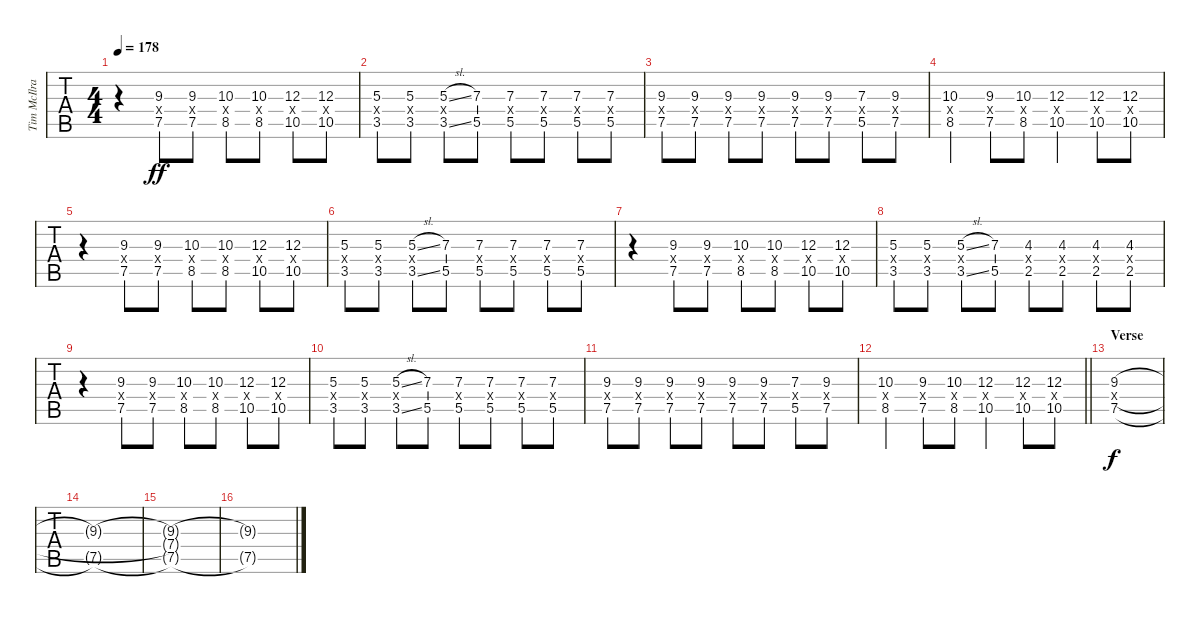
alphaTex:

\track ("Tim McIlrath - Guitar One" "Tim McIlra") {instrument distortionguitar}
\staff {tabs}
\tuning (Eb4 Bb3 Gb3 Db3 Ab2 Eb2) {hide}
\ts (4 4)
\tempo 178
\clef g2
\ks c
r.4{dy ff} (9.3 7.4{x} 7.5).8 (9.3 7.4{x} 7.5).8 (10.3 8.4{x} 8.5).8 (10.3 8.4{x} 8.5).8 (12.3 10.4{x} 10.5).8 (12.3 10.4{x} 10.5).8 |
(5.3 3.4{x} 3.5).8 (5.3 3.4{x} 3.5).8 (5.3{sl} 3.4{x} 3.5{sl}).8 (7.3 5.5).8 (7.3 5.4{x} 5.5).8 (7.3 5.4{x} 5.5).8 (7.3 5.4{x} 5.5).8 (7.3 5.4{x} 5.5).8 |
(9.3 7.4{x} 7.5).8 (9.3 7.4{x} 7.5).8 (9.3 7.4{x} 7.5).8 (9.3 7.4{x} 7.5).8 (9.3 7.4{x} 7.5).8 (9.3 7.4{x} 7.5).8 (7.3 5.4{x} 5.5).8 (9.3 7.4{x} 7.5).8 |
(10.3 8.4{x} 8.5).4 (9.3 7.4{x} 7.5).8 (10.3 8.4{x} 8.5).8 (12.3 10.4{x} 10.5).4 (12.3 10.4{x} 10.5).8 (12.3 10.4{x} 10.5).8 |
r.4 (9.3 7.4{x} 7.5).8 (9.3 7.4{x} 7.5).8 (10.3 8.4{x} 8.5).8 (10.3 8.4{x} 8.5).8 (12.3 10.4{x} 10.5).8 (12.3 10.4{x} 10.5).8 |
(5.3 3.4{x} 3.5).8 (5.3 3.4{x} 3.5).8 (5.3{sl} 3.4{x} 3.5{sl}).8 (7.3 5.5).8 (7.3 5.4{x} 5.5).8 (7.3 5.4{x} 5.5).8 (7.3 5.4{x} 5.5).8 (7.3 5.4{x} 5.5).8 |
r.4 (9.3 7.4{x} 7.5).8 (9.3 7.4{x} 7.5).8 (10.3 8.4{x} 8.5).8 (10.3 8.4{x} 8.5).8 (12.3 10.4{x} 10.5).8 (12.3 10.4{x} 10.5).8 |
(5.3 3.4{x} 3.5).8 (5.3 3.4{x} 3.5).8 (5.3{sl} 3.4{x} 3.5{sl}).8 (7.3 5.5).8 (4.3 5.4{x} 2.5).8 (4.3 5.4{x} 2.5).8 (4.3 5.4{x} 2.5).8 (4.3 5.4{x} 2.5).8 |
r.4 (9.3 7.4{x} 7.5).8 (9.3 7.4{x} 7.5).8 (10.3 8.4{x} 8.5).8 (10.3 8.4{x} 8.5).8 (12.3 10.4{x} 10.5).8 (12.3 10.4{x} 10.5).8 |
(5.3 3.4{x} 3.5).8 (5.3 3.4{x} 3.5).8 (5.3{sl} 3.4{x} 3.5{sl}).8 (7.3 5.5).8 (7.3 5.4{x} 5.5).8 (7.3 5.4{x} 5.5).8 (7.3 5.4{x} 5.5).8 (7.3 5.4{x} 5.5).8 |
(9.3 7.4{x} 7.5).8 (9.3 7.4{x} 7.5).8 (9.3 7.4{x} 7.5).8 (9.3 7.4{x} 7.5).8 (9.3 7.4{x} 7.5).8 (9.3 7.4{x} 7.5).8 (7.3 5.4{x} 5.5).8 (9.3 7.4{x} 7.5).8 |
\barLineRight lightlight
(10.3 8.4{x} 8.5).4 (9.3 7.4{x} 7.5).8 (10.3 8.4{x} 8.5).8 (12.3 10.4{x} 10.5).4 (12.3 10.4{x} 10.5).8 (12.3 10.4{x} 10.5).8 |
\section ("" "Verse")
(9.3 7.4{x} 7.5).1{dy f} |
(9.3{t} 7.5{t}).1 |
(9.3{t} 7.4{t} 7.5{t}).1{volume 0} |
(9.3{t} 7.5{t}).1
